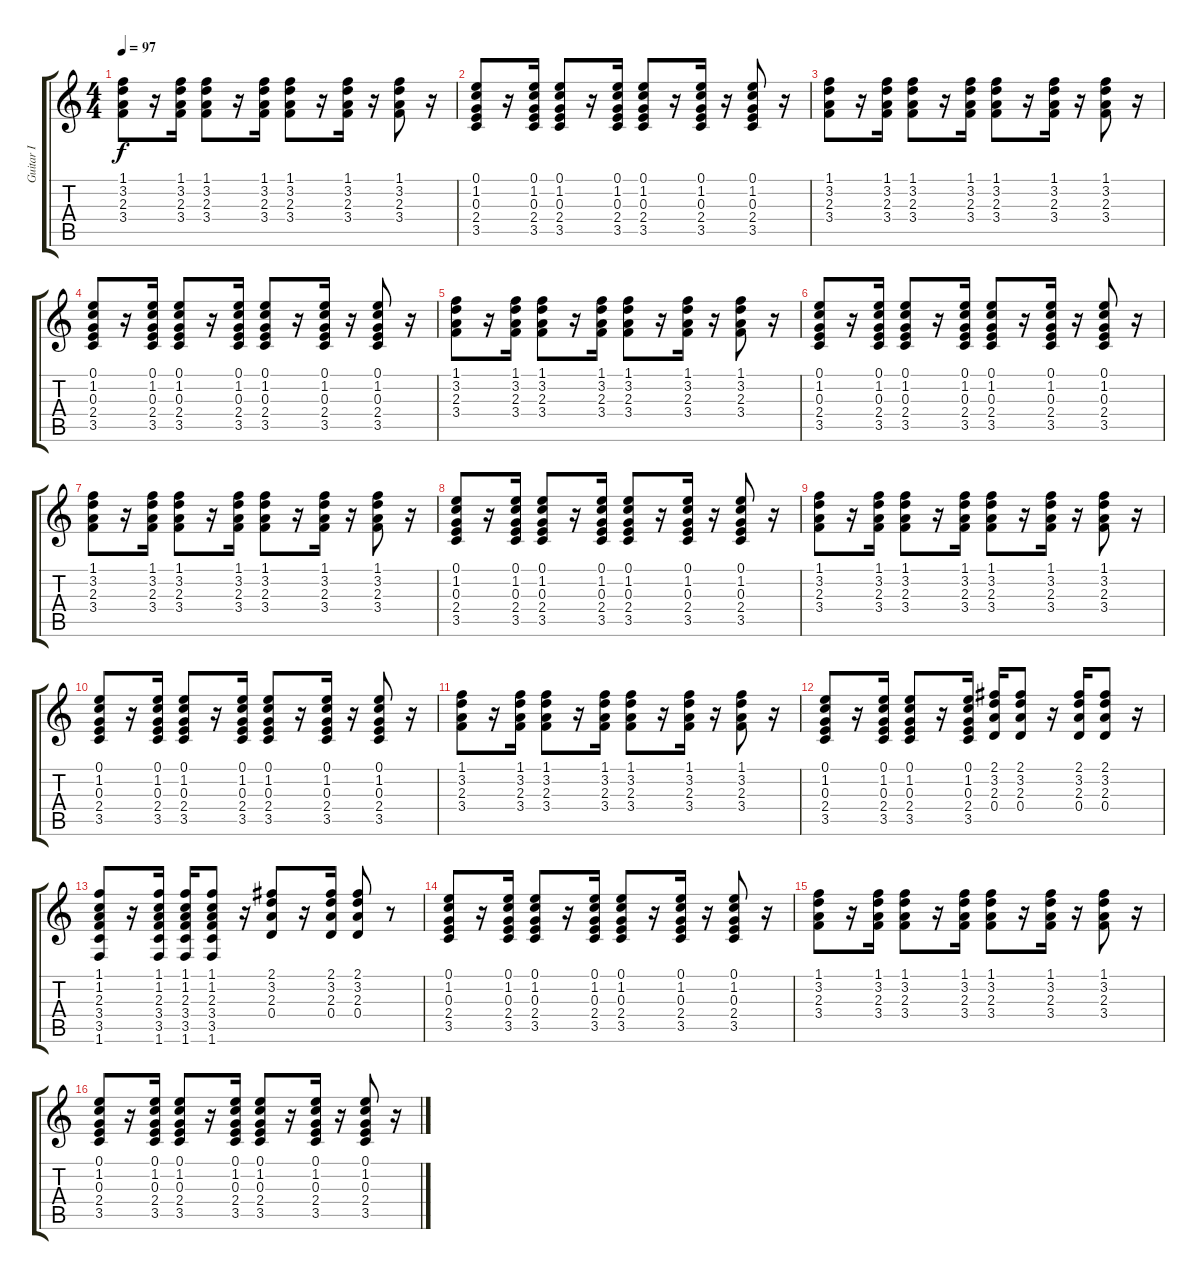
\track ("Guitar I" "Guitar I") {instrument acousticguitarnylon}
\staff {score tabs}
\tuning (E4 B3 G3 D3 A2 E2) {hide}
\ts (4 4)
\tempo 97
\clef g2
\ks c
(1.1 3.2 2.3 3.4).8{dy f} r.16 (1.1 3.2 2.3 3.4).16 (1.1 3.2 2.3 3.4).8 r.16 (1.1 3.2 2.3 3.4).16 (1.1 3.2 2.3 3.4).8 r.16 (1.1 3.2 2.3 3.4).16 r.16 (1.1 3.2 2.3 3.4).8 r.16 |
(0.1 1.2 0.3 2.4 3.5).8 r.16 (0.1 1.2 0.3 2.4 3.5).16 (0.1 1.2 0.3 2.4 3.5).8 r.16 (0.1 1.2 0.3 2.4 3.5).16 (0.1 1.2 0.3 2.4 3.5).8 r.16 (0.1 1.2 0.3 2.4 3.5).16 r.16 (0.1 1.2 0.3 2.4 3.5).8 r.16 |
(1.1 3.2 2.3 3.4).8 r.16 (1.1 3.2 2.3 3.4).16 (1.1 3.2 2.3 3.4).8 r.16 (1.1 3.2 2.3 3.4).16 (1.1 3.2 2.3 3.4).8 r.16 (1.1 3.2 2.3 3.4).16 r.16 (1.1 3.2 2.3 3.4).8 r.16 |
(0.1 1.2 0.3 2.4 3.5).8 r.16 (0.1 1.2 0.3 2.4 3.5).16 (0.1 1.2 0.3 2.4 3.5).8 r.16 (0.1 1.2 0.3 2.4 3.5).16 (0.1 1.2 0.3 2.4 3.5).8 r.16 (0.1 1.2 0.3 2.4 3.5).16 r.16 (0.1 1.2 0.3 2.4 3.5).8 r.16 |
(1.1 3.2 2.3 3.4).8 r.16 (1.1 3.2 2.3 3.4).16 (1.1 3.2 2.3 3.4).8 r.16 (1.1 3.2 2.3 3.4).16 (1.1 3.2 2.3 3.4).8 r.16 (1.1 3.2 2.3 3.4).16 r.16 (1.1 3.2 2.3 3.4).8 r.16 |
(0.1 1.2 0.3 2.4 3.5).8 r.16 (0.1 1.2 0.3 2.4 3.5).16 (0.1 1.2 0.3 2.4 3.5).8 r.16 (0.1 1.2 0.3 2.4 3.5).16 (0.1 1.2 0.3 2.4 3.5).8 r.16 (0.1 1.2 0.3 2.4 3.5).16 r.16 (0.1 1.2 0.3 2.4 3.5).8 r.16 |
(1.1 3.2 2.3 3.4).8 r.16 (1.1 3.2 2.3 3.4).16 (1.1 3.2 2.3 3.4).8 r.16 (1.1 3.2 2.3 3.4).16 (1.1 3.2 2.3 3.4).8 r.16 (1.1 3.2 2.3 3.4).16 r.16 (1.1 3.2 2.3 3.4).8 r.16 |
(0.1 1.2 0.3 2.4 3.5).8 r.16 (0.1 1.2 0.3 2.4 3.5).16 (0.1 1.2 0.3 2.4 3.5).8 r.16 (0.1 1.2 0.3 2.4 3.5).16 (0.1 1.2 0.3 2.4 3.5).8 r.16 (0.1 1.2 0.3 2.4 3.5).16 r.16 (0.1 1.2 0.3 2.4 3.5).8 r.16 |
(1.1 3.2 2.3 3.4).8 r.16 (1.1 3.2 2.3 3.4).16 (1.1 3.2 2.3 3.4).8 r.16 (1.1 3.2 2.3 3.4).16 (1.1 3.2 2.3 3.4).8 r.16 (1.1 3.2 2.3 3.4).16 r.16 (1.1 3.2 2.3 3.4).8 r.16 |
(0.1 1.2 0.3 2.4 3.5).8 r.16 (0.1 1.2 0.3 2.4 3.5).16 (0.1 1.2 0.3 2.4 3.5).8 r.16 (0.1 1.2 0.3 2.4 3.5).16 (0.1 1.2 0.3 2.4 3.5).8 r.16 (0.1 1.2 0.3 2.4 3.5).16 r.16 (0.1 1.2 0.3 2.4 3.5).8 r.16 |
(1.1 3.2 2.3 3.4).8 r.16 (1.1 3.2 2.3 3.4).16 (1.1 3.2 2.3 3.4).8 r.16 (1.1 3.2 2.3 3.4).16 (1.1 3.2 2.3 3.4).8 r.16 (1.1 3.2 2.3 3.4).16 r.16 (1.1 3.2 2.3 3.4).8 r.16 |
(0.1 1.2 0.3 2.4 3.5).8 r.16 (0.1 1.2 0.3 2.4 3.5).16 (0.1 1.2 0.3 2.4 3.5).8 r.16 (0.1 1.2 0.3 2.4 3.5).16 (2.1 3.2 2.3 0.4).16 (2.1 3.2 2.3 0.4).8 r.16 (2.1 3.2 2.3 0.4).16 (2.1 3.2 2.3 0.4).8 r.16 |
(1.1 1.2 2.3 3.4 3.5 1.6).8 r.16 (1.1 1.2 2.3 3.4 3.5 1.6).16 (1.1 1.2 2.3 3.4 3.5 1.6).16 (1.1 1.2 2.3 3.4 3.5 1.6).8 r.16 (2.1 3.2 2.3 0.4).8 r.16 (2.1 3.2 2.3 0.4).16 (2.1 3.2 2.3 0.4).8 r.8 |
(0.1 1.2 0.3 2.4 3.5).8 r.16 (0.1 1.2 0.3 2.4 3.5).16 (0.1 1.2 0.3 2.4 3.5).8 r.16 (0.1 1.2 0.3 2.4 3.5).16 (0.1 1.2 0.3 2.4 3.5).8 r.16 (0.1 1.2 0.3 2.4 3.5).16 r.16 (0.1 1.2 0.3 2.4 3.5).8 r.16 |
(1.1 3.2 2.3 3.4).8 r.16 (1.1 3.2 2.3 3.4).16 (1.1 3.2 2.3 3.4).8 r.16 (1.1 3.2 2.3 3.4).16 (1.1 3.2 2.3 3.4).8 r.16 (1.1 3.2 2.3 3.4).16 r.16 (1.1 3.2 2.3 3.4).8 r.16 |
(0.1 1.2 0.3 2.4 3.5).8 r.16 (0.1 1.2 0.3 2.4 3.5).16 (0.1 1.2 0.3 2.4 3.5).8 r.16 (0.1 1.2 0.3 2.4 3.5).16 (0.1 1.2 0.3 2.4 3.5).8 r.16 (0.1 1.2 0.3 2.4 3.5).16 r.16 (0.1 1.2 0.3 2.4 3.5).8 r.16
